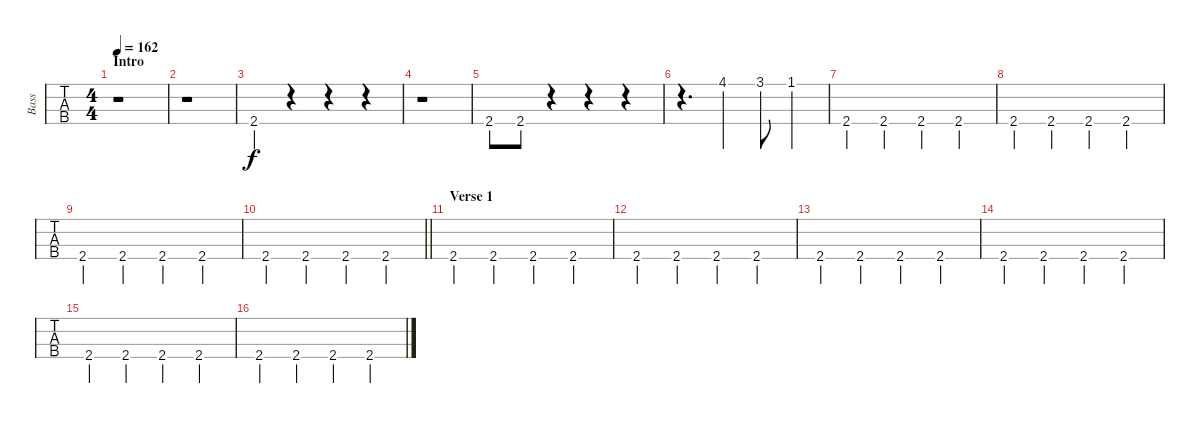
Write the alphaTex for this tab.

\track ("Bass" "Bass") {instrument electricbasspick}
\staff {tabs}
\tuning (G2 D2 A1 E1) {hide}
\ts (4 4)
\section ("" "Intro")
\tempo 162
\clef f4
\ks f#
r.1{dy f instrument electricbasspick} |
r.1 |
2.4.4 r.4 r.4 r.4 |
r.1 |
2.4.8 2.4.8 r.4 r.4 r.4 |
r.4{d} 4.1.4 3.1.8 1.1.4 |
2.4.4 2.4.4 2.4.4 2.4.4 |
2.4.4 2.4.4 2.4.4 2.4.4 |
2.4.4 2.4.4 2.4.4 2.4.4 |
\barLineRight lightlight
2.4.4 2.4.4 2.4.4 2.4.4 |
\section ("" "Verse 1")
2.4.4 2.4.4 2.4.4 2.4.4 |
2.4.4 2.4.4 2.4.4 2.4.4 |
2.4.4 2.4.4 2.4.4 2.4.4 |
2.4.4 2.4.4 2.4.4 2.4.4 |
2.4.4 2.4.4 2.4.4 2.4.4 |
2.4.4 2.4.4 2.4.4 2.4.4
